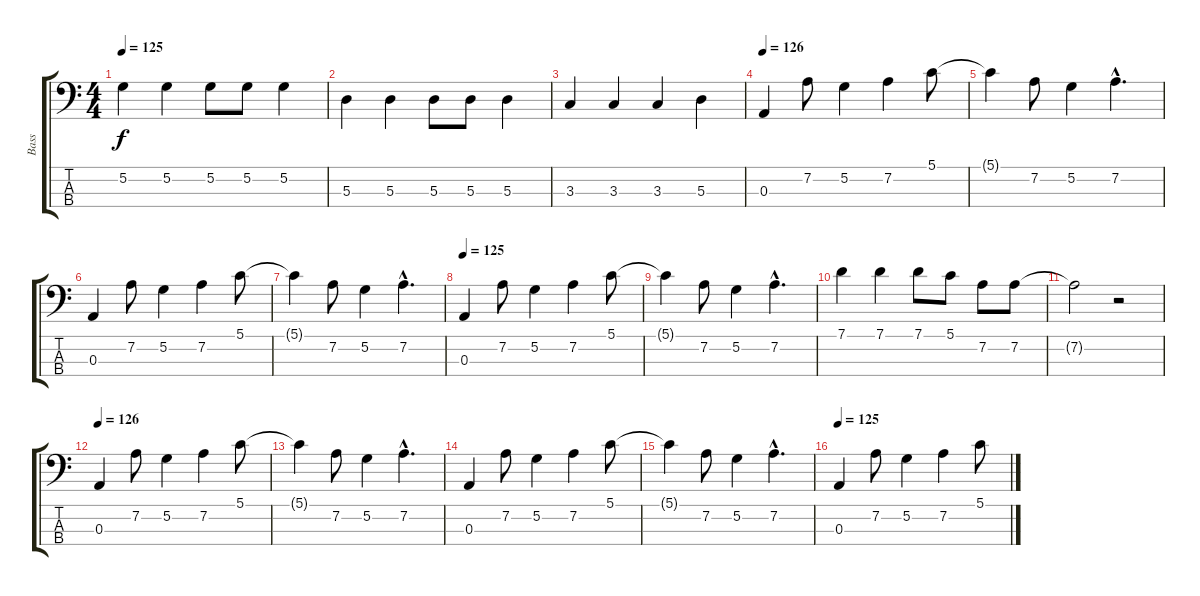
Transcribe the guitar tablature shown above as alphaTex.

\track ("Bass" "Bass") {instrument acousticguitarnylon}
\staff {score tabs}
\tuning (G2 D2 A1 E1) {hide}
\ts (4 4)
\tempo 125
\clef f4
\ks c
5.2.4{dy f} 5.2.4 5.2.8 5.2.8 5.2.4 |
5.3.4 5.3.4 5.3.8 5.3.8 5.3.4 |
3.3.4 3.3.4 3.3.4 5.3.4 |
\tempo 126
0.3.4 7.2.8 5.2.4 7.2.4 5.1.8 |
5.1{t}.4 7.2.8 5.2.4 7.2{hac}.4{d} |
0.3.4 7.2.8 5.2.4 7.2.4 5.1.8 |
5.1{t}.4 7.2.8 5.2.4 7.2{hac}.4{d} |
\tempo 125
0.3.4 7.2.8 5.2.4 7.2.4 5.1.8 |
5.1{t}.4 7.2.8 5.2.4 7.2{hac}.4{d} |
7.1.4 7.1.4 7.1.8 5.1.8 7.2.8 7.2.8 |
7.2{t}.2 r.2 |
\tempo 126
0.3.4 7.2.8 5.2.4 7.2.4 5.1.8 |
5.1{t}.4 7.2.8 5.2.4 7.2{hac}.4{d} |
0.3.4 7.2.8 5.2.4 7.2.4 5.1.8 |
5.1{t}.4 7.2.8 5.2.4 7.2{hac}.4{d} |
\tempo 125
0.3.4 7.2.8 5.2.4 7.2.4 5.1.8
